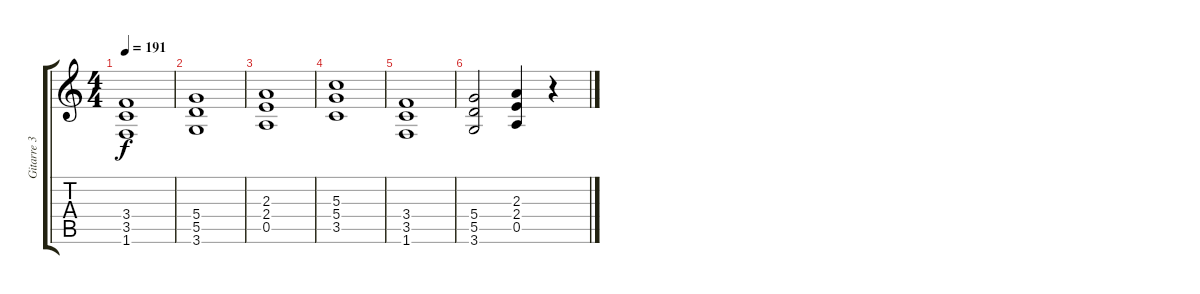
\track ("Gitarre 3 - Farin Urlaub" "Gitarre 3 ") {instrument distortionguitar}
\staff {score tabs}
\tuning (E4 B3 G3 D3 A2 E2) {hide}
\ts (4 4)
\tempo 191
\clef g2
\ks c
(3.4 3.5 1.6).1{dy f} |
(5.4 5.5 3.6).1 |
(2.3 2.4 0.5).1 |
(5.3 5.4 3.5).1 |
(3.4 3.5 1.6).1 |
(5.4 5.5 3.6).2 (2.3 2.4 0.5).4 r.4
